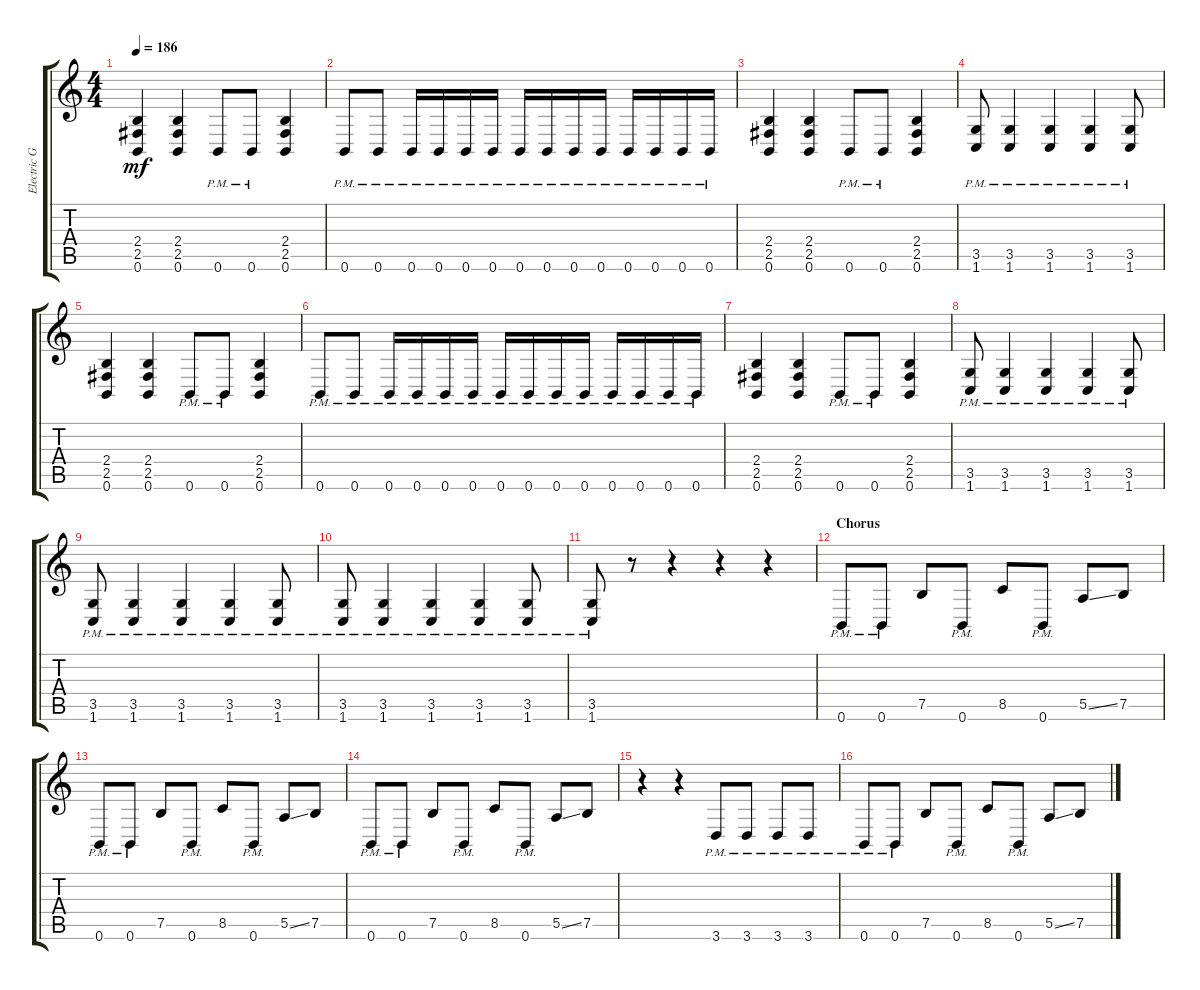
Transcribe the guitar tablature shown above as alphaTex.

\track ("Electric Guitar" "Electric G") {instrument distortionguitar}
\staff {score tabs}
\tuning (B3 Gb3 D3 A2 E2 B1) {hide}
\ts (4 4)
\tempo 186
\clef g2
\ks c
(2.4 2.5 0.6).4{dy mf} (2.4 2.5 0.6).4 0.6{pm}.8 0.6{pm}.8 (2.4 2.5 0.6).4 |
0.6{pm}.8 0.6{pm}.8 0.6{pm}.16 0.6{pm}.16 0.6{pm}.16 0.6{pm}.16 0.6{pm}.16 0.6{pm}.16 0.6{pm}.16 0.6{pm}.16 0.6{pm}.16 0.6{pm}.16 0.6{pm}.16 0.6{pm}.16 |
(2.4 2.5 0.6).4 (2.4 2.5 0.6).4 0.6{pm}.8 0.6{pm}.8 (2.4 2.5 0.6).4 |
(3.5{pm} 1.6{pm}).8 (3.5{pm} 1.6{pm}).4 (3.5{pm} 1.6{pm}).4 (3.5{pm} 1.6{pm}).4 (3.5{pm} 1.6{pm}).8 |
(2.4 2.5 0.6).4 (2.4 2.5 0.6).4 0.6{pm}.8 0.6{pm}.8 (2.4 2.5 0.6).4 |
0.6{pm}.8 0.6{pm}.8 0.6{pm}.16 0.6{pm}.16 0.6{pm}.16 0.6{pm}.16 0.6{pm}.16 0.6{pm}.16 0.6{pm}.16 0.6{pm}.16 0.6{pm}.16 0.6{pm}.16 0.6{pm}.16 0.6{pm}.16 |
(2.4 2.5 0.6).4 (2.4 2.5 0.6).4 0.6{pm}.8 0.6{pm}.8 (2.4 2.5 0.6).4 |
(3.5{pm} 1.6{pm}).8 (3.5{pm} 1.6{pm}).4 (3.5{pm} 1.6{pm}).4 (3.5{pm} 1.6{pm}).4 (3.5{pm} 1.6{pm}).8 |
(3.5{pm} 1.6{pm}).8 (3.5{pm} 1.6{pm}).4 (3.5{pm} 1.6{pm}).4 (3.5{pm} 1.6{pm}).4 (3.5{pm} 1.6{pm}).8 |
(3.5{pm} 1.6{pm}).8 (3.5{pm} 1.6{pm}).4 (3.5{pm} 1.6{pm}).4 (3.5{pm} 1.6{pm}).4 (3.5{pm} 1.6{pm}).8 |
(3.5 1.6{pm}).8 r.8 r.4 r.4 r.4 |
\section ("" "Chorus")
0.6{pm}.8 0.6{pm}.8 7.5.8 0.6{pm}.8 8.5.8 0.6{pm}.8 5.5{ss}.8 7.5.8 |
0.6{pm}.8 0.6{pm}.8 7.5.8 0.6{pm}.8 8.5.8 0.6{pm}.8 5.5{ss}.8 7.5.8 |
0.6{pm}.8 0.6{pm}.8 7.5.8 0.6{pm}.8 8.5.8 0.6{pm}.8 5.5{ss}.8 7.5.8 |
r.4 r.4 3.6{pm}.8 3.6{pm}.8 3.6{pm}.8 3.6{pm}.8 |
0.6{pm}.8 0.6{pm}.8 7.5.8 0.6{pm}.8 8.5.8 0.6{pm}.8 5.5{ss}.8 7.5.8
